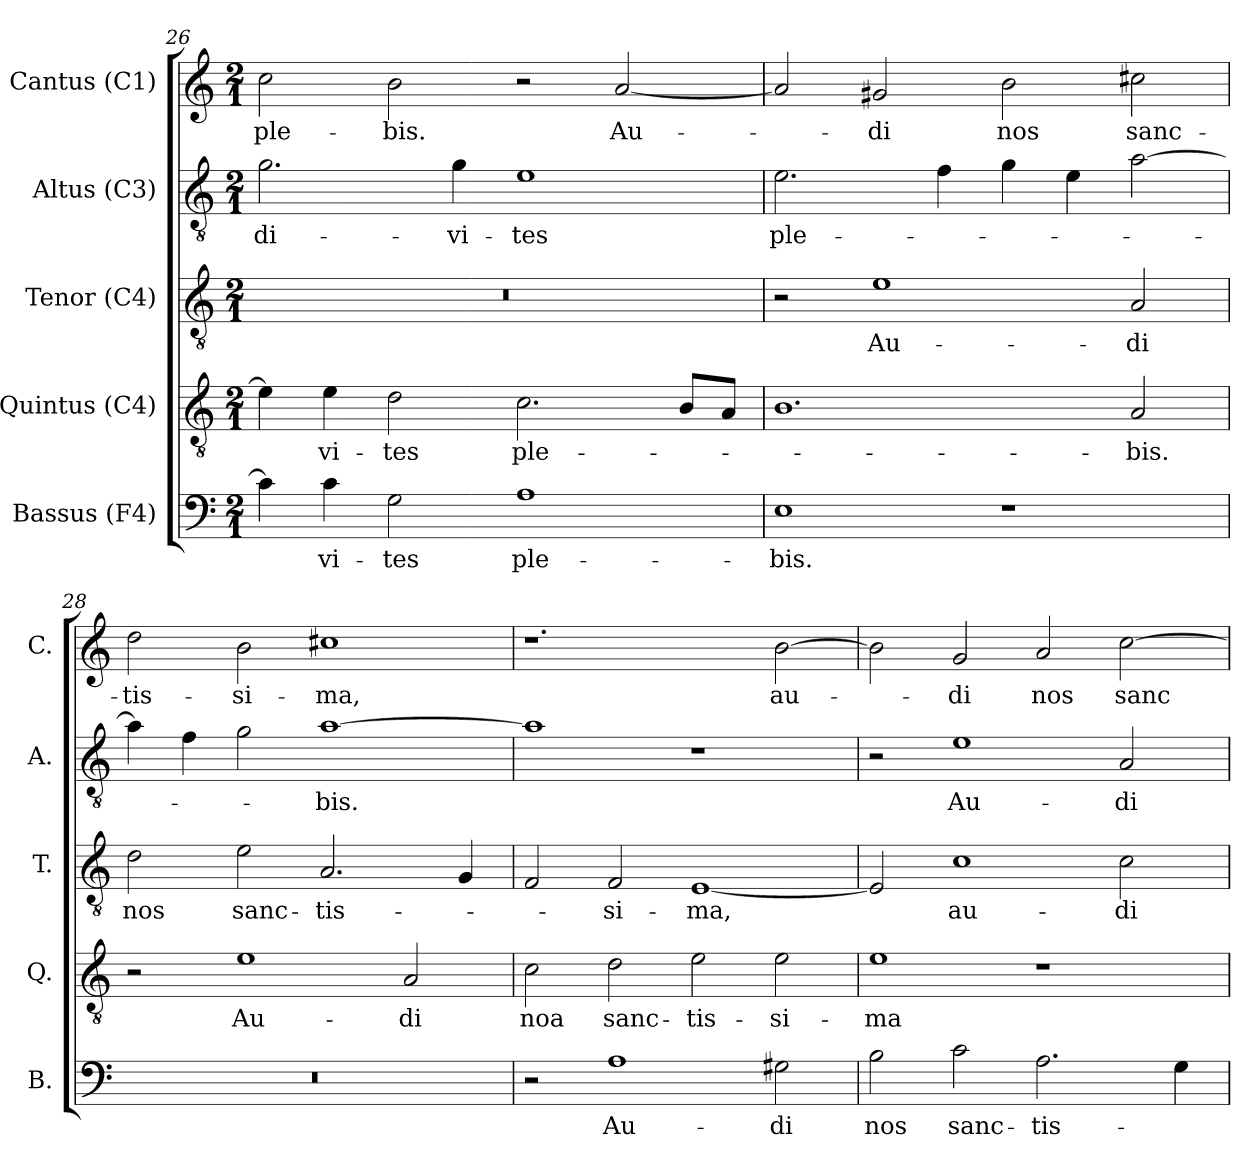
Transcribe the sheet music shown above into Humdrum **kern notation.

**kern	**text	**kern	**text	**kern	**text	**kern	**text	**kern	**text
*part5	*part5	*part4	*part4	*part3	*part3	*part2	*part2	*part1	*part1
*staff5	*staff5	*staff4	*staff4	*staff3	*staff3	*staff2	*staff2	*staff1	*staff1
*I"Bassus (F4)	*	*I"Quintus (C4)	*	*I"Tenor (C4)	*	*I"Altus (C3)	*	*I"Cantus (C1)	*
*I'B.	*	*I'Q.	*	*I'T.	*	*I'A.	*	*I'C.	*
*clefF4	*	*clefGv2	*	*clefGv2	*	*clefGv2	*	*clefG2	*
*	*	*ITrd7c12	*	*ITrd7c12	*	*ITrd7c12	*	*	*
*k[]	*	*k[]	*	*k[]	*	*k[]	*	*k[]	*
*C:	*	*C:	*	*C:	*	*C:	*	*C:	*
*M2/1	*	*M2/1	*	*M2/1	*	*M2/1	*	*M2/1	*
=26	=26	=26	=26	=26	=26	=26	=26	=26	=26
!	!	!	!	!LO:N:vis=1	!	!	!	!	!
!	!	!	!	!	!	!	!LO:LY:b:color=#000000	!	!
!	!	!	!	!	!	!	!	!	!LO:LY:b:color=#000000
4ci\]	.	4Ei\]	.	0r	.	2.Gi\	di-	2cci\	ple-
!	!LO:LY:b:color=#000000	!	!	!	!	!	!	!	!
!	!	!	!LO:LY:b:color=#000000	!	!	!	!	!	!
4ci\	-vi-	4Ei\	-vi-	.	.	.	.	.	.
!	!LO:LY:b:color=#000000	!	!	!	!	!	!	!	!
!	!	!	!LO:LY:b:color=#000000	!	!	!	!	!	!
!	!	!	!	!	!	!	!	!	!LO:LY:b:color=#000000
2Gi\	-tes	2Di\	-tes	.	.	.	.	2bi\	-bis.
!	!	!	!	!	!	!	!LO:LY:b:color=#000000	!	!
.	.	.	.	.	.	4Gi\	-vi-	.	.
!	!LO:LY:b:color=#000000	!	!	!	!	!	!	!	!
!	!	!	!LO:LY:b:color=#000000	!	!	!	!	!	!
!	!	!	!	!	!	!	!LO:LY:b:color=#000000	!	!
1Ai	ple-	2.Ci\	ple-	.	.	1Ei	-tes	2r	.
!	!	!	!	!	!	!	!	!	!LO:LY:b:color=#000000
.	.	.	.	.	.	.	.	[2ai/	Au-
.	.	8BBi/L	.	.	.	.	.	.	.
.	.	8AAi/J	.	.	.	.	.	.	.
=27	=27	=27	=27	=27	=27	=27	=27	=27	=27
!	!LO:LY:b:color=#000000	!	!	!	!	!	!	!	!
!	!	!	!	!	!	!	!LO:LY:b:color=#000000	!	!
1Ei	-bis.	1.BBi	.	2r	.	2.Ei\	ple-	2ai/]	.
!	!	!	!	!	!LO:LY:b:color=#000000	!	!	!	!
!	!	!	!	!	!	!	!	!	!LO:LY:b:color=#000000
.	.	.	.	1Ei	Au-	.	.	2g#Xi/	-di
.	.	.	.	.	.	4Fi\	.	.	.
!	!	!	!	!	!	!	!	!	!LO:LY:b:color=#000000
1r	.	.	.	.	.	4Gi\	.	2bi\	nos
.	.	.	.	.	.	4Ei\	.	.	.
!	!	!	!LO:LY:b:color=#000000	!	!	!	!	!	!
!	!	!	!	!	!LO:LY:b:color=#000000	!	!	!	!
!	!	!	!	!	!	!	!	!	!LO:LY:b:color=#000000
.	.	2AAi/	-bis.	2AAi/	-di	[2Ai\	.	2cc#Xi\	sanc-
!!LO:LB:g=z
=28	=28	=28	=28	=28	=28	=28	=28	=28	=28
!LO:N:vis=1	!	!	!	!	!	!	!	!	!
!	!	!	!	!	!LO:LY:b:color=#000000	!	!	!	!
!	!	!	!	!	!	!	!	!	!LO:LY:b:color=#000000
0r	.	2r	.	2Di\	nos	4Ai\]	.	2ddi\	-tis-
.	.	.	.	.	.	4Fi\	.	.	.
!	!	!	!LO:LY:b:color=#000000	!	!	!	!	!	!
!	!	!	!	!	!LO:LY:b:color=#000000	!	!	!	!
!	!	!	!	!	!	!	!	!	!LO:LY:b:color=#000000
.	.	1Ei	Au-	2Ei\	sanc-	2Gi\	.	2bi\	-si-
!	!	!	!	!	!LO:LY:b:color=#000000	!	!	!	!
!	!	!	!	!	!	!	!LO:LY:b:color=#000000	!	!
!	!	!	!	!	!	!	!	!	!LO:LY:b:color=#000000
.	.	.	.	2.AAi/	-tis-	[1Ai	-bis.	1cc#Xi	-ma,
!	!	!	!LO:LY:b:color=#000000	!	!	!	!	!	!
.	.	2AAi/	-di	.	.	.	.	.	.
.	.	.	.	4GGi/	.	.	.	.	.
=29	=29	=29	=29	=29	=29	=29	=29	=29	=29
!	!	!	!LO:LY:b:color=#000000	!	!	!	!	!	!
2r	.	2Ci\	noa	2FFi/	.	1Ai]	.	1.r	.
!	!LO:LY:b:color=#000000	!	!	!	!	!	!	!	!
!	!	!	!LO:LY:b:color=#000000	!	!	!	!	!	!
!	!	!	!	!	!LO:LY:b:color=#000000	!	!	!	!
1Ai	Au-	2Di\	sanc-	2FFi/	-si-	.	.	.	.
!	!	!	!LO:LY:b:color=#000000	!	!	!	!	!	!
!	!	!	!	!	!LO:LY:b:color=#000000	!	!	!	!
.	.	2Ei\	-tis-	[1EEi	-ma,	1r	.	.	.
!	!LO:LY:b:color=#000000	!	!	!	!	!	!	!	!
!	!	!	!LO:LY:b:color=#000000	!	!	!	!	!	!
!	!	!	!	!	!	!	!	!	!LO:LY:b:color=#000000
2G#Xi\	-di	2Ei\	-si-	.	.	.	.	[2bi\	au-
=30	=30	=30	=30	=30	=30	=30	=30	=30	=30
!	!LO:LY:b:color=#000000	!	!	!	!	!	!	!	!
!	!	!	!LO:LY:b:color=#000000	!	!	!	!	!	!
2Bi\	nos	1Ei	-ma	2EEi/]	.	2r	.	2bi\]	.
!	!LO:LY:b:color=#000000	!	!	!	!	!	!	!	!
!	!	!	!	!	!LO:LY:b:color=#000000	!	!	!	!
!	!	!	!	!	!	!	!LO:LY:b:color=#000000	!	!
!	!	!	!	!	!	!	!	!	!LO:LY:b:color=#000000
2ci\	sanc-	.	.	1Ci	au-	1Ei	Au-	2gi/	-di
!	!LO:LY:b:color=#000000	!	!	!	!	!	!	!	!
!	!	!	!	!	!	!	!	!	!LO:LY:b:color=#000000
2.Ai\	-tis-	1r	.	.	.	.	.	2ai/	nos
!	!	!	!	!	!LO:LY:b:color=#000000	!	!	!	!
!	!	!	!	!	!	!	!LO:LY:b:color=#000000	!	!
!	!	!	!	!	!	!	!	!	!LO:LY:b:color=#000000
.	.	.	.	2Ci\	-di	2AAi/	-di	[2cci\	sanc-
4Gi\	.	.	.	.	.	.	.	.	.
=	=	=	=	=	=	=	=	=	=
*-	*-	*-	*-	*-	*-	*-	*-	*-	*-
